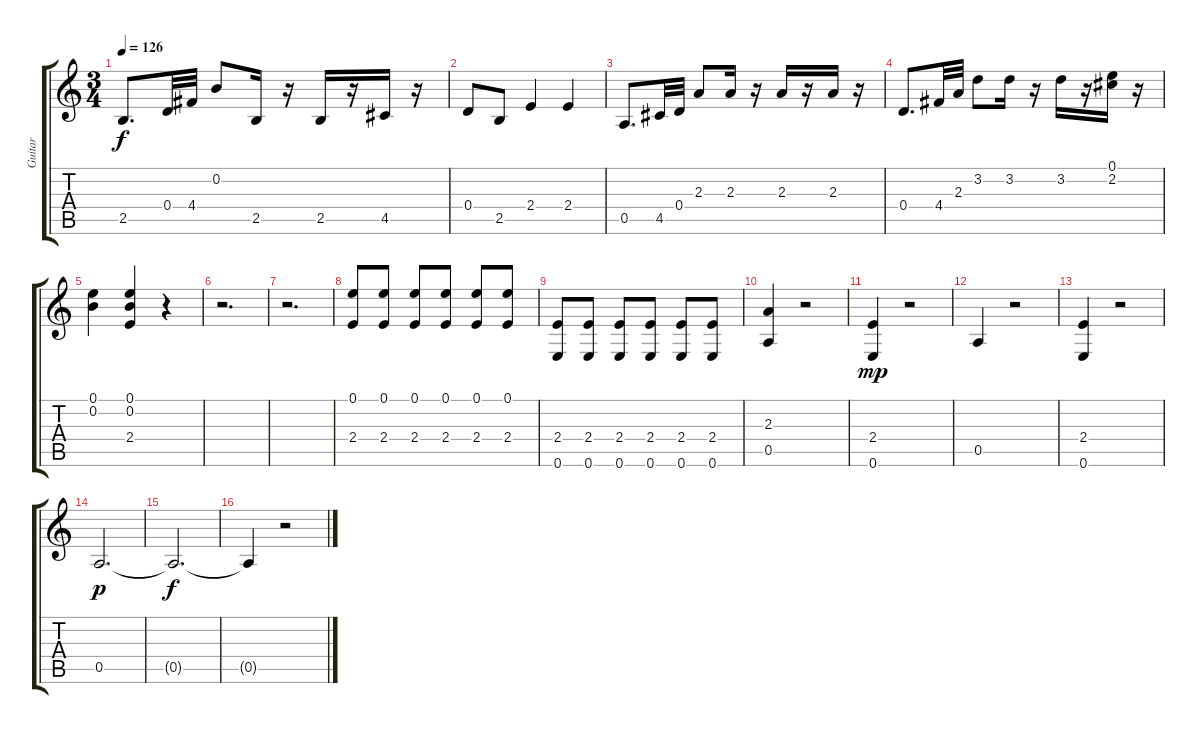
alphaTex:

\track ("Guitar" "Guitar") {instrument overdrivenguitar}
\staff {score tabs}
\tuning (E4 B3 G3 D3 A2 E2) {hide}
\ts (3 4)
\tempo 126
\clef g2
\ks c
2.5.8{d dy f} 0.4.32 4.4.32 0.2.8 2.5.16 r.16 2.5.16 r.16 4.5.16 r.16 |
0.4.8 2.5.8 2.4.4 2.4.4 |
0.5.8{d} 4.5.32 0.4.32 2.3.8 2.3.16 r.16 2.3.16 r.16 2.3.16 r.16 |
0.4.8{d} 4.4.32 2.3.32 3.2.8 3.2.16 r.16 3.2.16 r.16 (0.1 2.2).16 r.16 |
(0.1 0.2).4 (0.1 0.2 2.4).4 r.4 |
r.2{d} |
r.2{d} |
(0.1 2.4).8 (0.1 2.4).8 (0.1 2.4).8 (0.1 2.4).8 (0.1 2.4).8 (0.1 2.4).8 |
(2.4 0.6).8 (2.4 0.6).8 (2.4 0.6).8 (2.4 0.6).8 (2.4 0.6).8 (2.4 0.6).8 |
(2.3 0.5).4 r.2 |
(2.4 0.6).4{dy mp} r.2 |
0.5.4 r.2 |
(2.4 0.6).4 r.2 |
0.5.2{d dy p} |
0.5{t}.2{d dy f} |
0.5{t}.4 r.2
